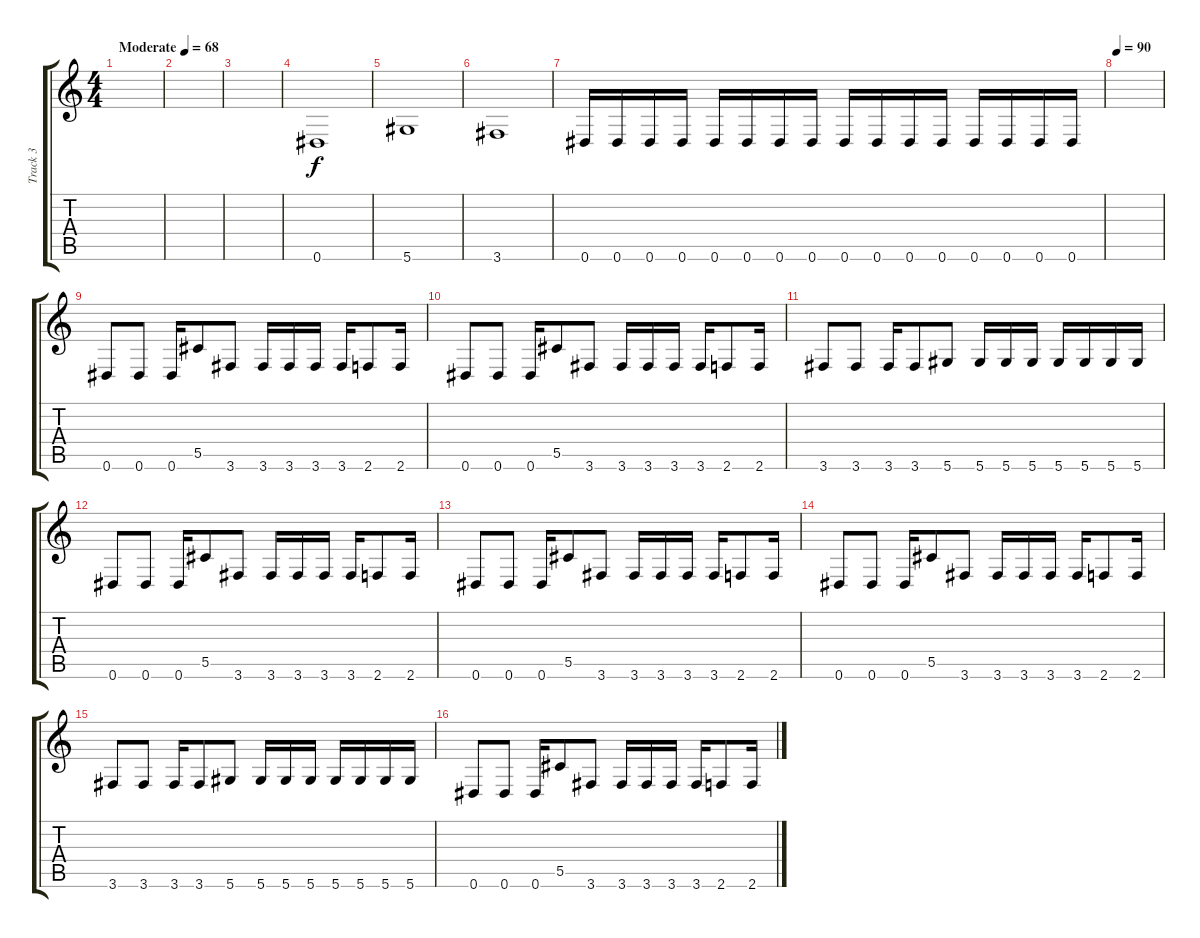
\track ("Track 3" "Track 3") {instrument electricbassfinger}
\staff {score tabs}
\tuning (Eb4 Bb3 Gb3 Db3 Ab2 Eb2) {hide}
\ts (4 4)
\tempo (68 "Moderate")
\clef g2
\ks c
|
|
|
0.6.1 |
5.6.1 |
3.6.1 |
0.6.16 0.6.16 0.6.16 0.6.16 0.6.16 0.6.16 0.6.16 0.6.16 0.6.16 0.6.16 0.6.16 0.6.16 0.6.16 0.6.16 0.6.16 0.6.16 |
\tempo 90
|
0.6.8 0.6.8 0.6.16 5.5.8 3.6.8 3.6.16 3.6.16 3.6.16 3.6.16 2.6.8 2.6.16 |
0.6.8 0.6.8 0.6.16 5.5.8 3.6.8 3.6.16 3.6.16 3.6.16 3.6.16 2.6.8 2.6.16 |
3.6.8 3.6.8 3.6.16 3.6.8 5.6.8 5.6.16 5.6.16 5.6.16 5.6.16 5.6.16 5.6.16 5.6.16 |
0.6.8 0.6.8 0.6.16 5.5.8 3.6.8 3.6.16 3.6.16 3.6.16 3.6.16 2.6.8 2.6.16 |
0.6.8 0.6.8 0.6.16 5.5.8 3.6.8 3.6.16 3.6.16 3.6.16 3.6.16 2.6.8 2.6.16 |
0.6.8 0.6.8 0.6.16 5.5.8 3.6.8 3.6.16 3.6.16 3.6.16 3.6.16 2.6.8 2.6.16 |
3.6.8 3.6.8 3.6.16 3.6.8 5.6.8 5.6.16 5.6.16 5.6.16 5.6.16 5.6.16 5.6.16 5.6.16 |
0.6.8 0.6.8 0.6.16 5.5.8 3.6.8 3.6.16 3.6.16 3.6.16 3.6.16 2.6.8 2.6.16
